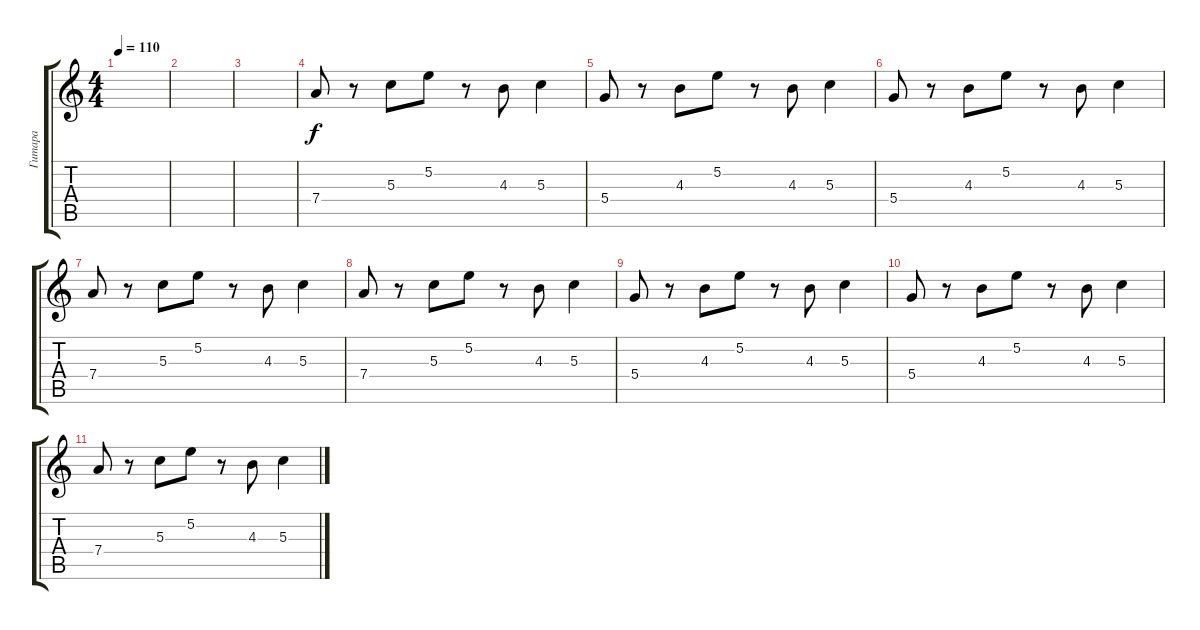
\track ("Гитара" "Гитара") {instrument electricguitarclean}
\staff {score tabs}
\tuning (E4 B3 G3 D3 A2 E2) {hide}
\ts (4 4)
\tempo 110
\clef g2
\ks c
|
|
|
7.4.8 r.8 5.3.8 5.2.8 r.8 4.3.8 5.3.4 |
5.4.8 r.8 4.3.8 5.2.8 r.8 4.3.8 5.3.4 |
5.4.8 r.8 4.3.8 5.2.8 r.8 4.3.8 5.3.4 |
7.4.8 r.8 5.3.8 5.2.8 r.8 4.3.8 5.3.4 |
7.4.8 r.8 5.3.8 5.2.8 r.8 4.3.8 5.3.4 |
5.4.8 r.8 4.3.8 5.2.8 r.8 4.3.8 5.3.4 |
5.4.8 r.8 4.3.8 5.2.8 r.8 4.3.8 5.3.4 |
7.4.8 r.8 5.3.8 5.2.8 r.8 4.3.8 5.3.4
